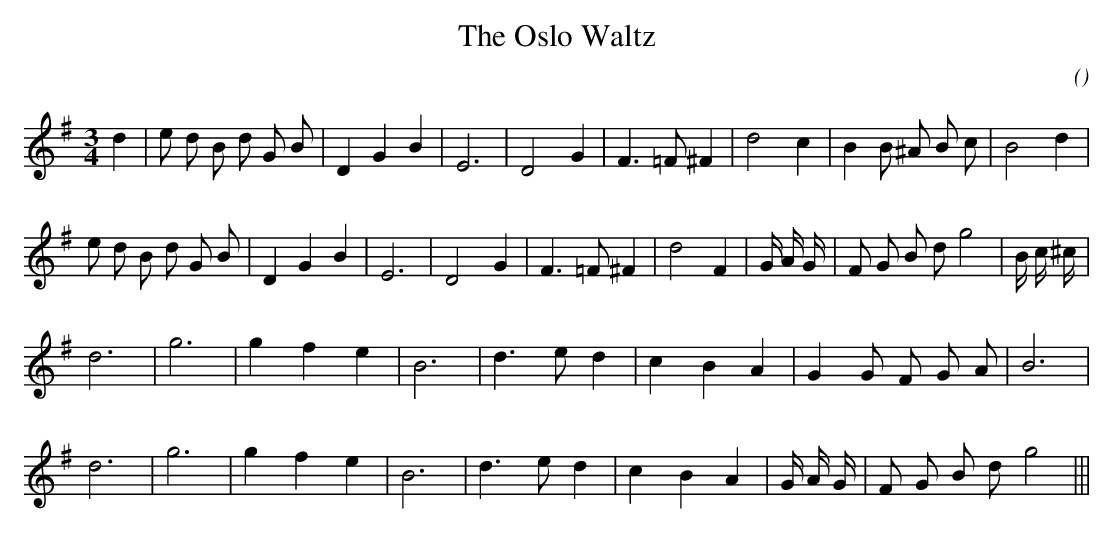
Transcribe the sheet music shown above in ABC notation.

X:1
T: The Oslo Waltz
C:
O:
M:3/4
K:G
K:G
M:3/4
L:1/16
d4 |e2 d2 B2 d2 G2 B2 |D4 G4 B4 |E12 |D8 G4 |F6 =F2 ^F4 |d8 c4 |B4 B2 ^A2 B2 c2 |B8 d4 |
e2 d2 B2 d2 G2 B2 |D4 G4 B4 |E12 |D8 G4 |F6 =F2 ^F4 |d8 F4 |G4/3 A4/3 G4/3 |F2 G2 B2 d2 g8 |B4/3 c4/3 ^c4/3 |
d12 |g12 |g4 f4 e4 |B12 |d6 e2 d4 |c4 B4 A4 |G4 G2 F2 G2 A2 |B12 |
d12 |g12 |g4 f4 e4 |B12 |d6 e2 d4 |c4 B4 A4 |G4/3 A4/3 G4/3 |F2 G2 B2 d2 g8 |||
